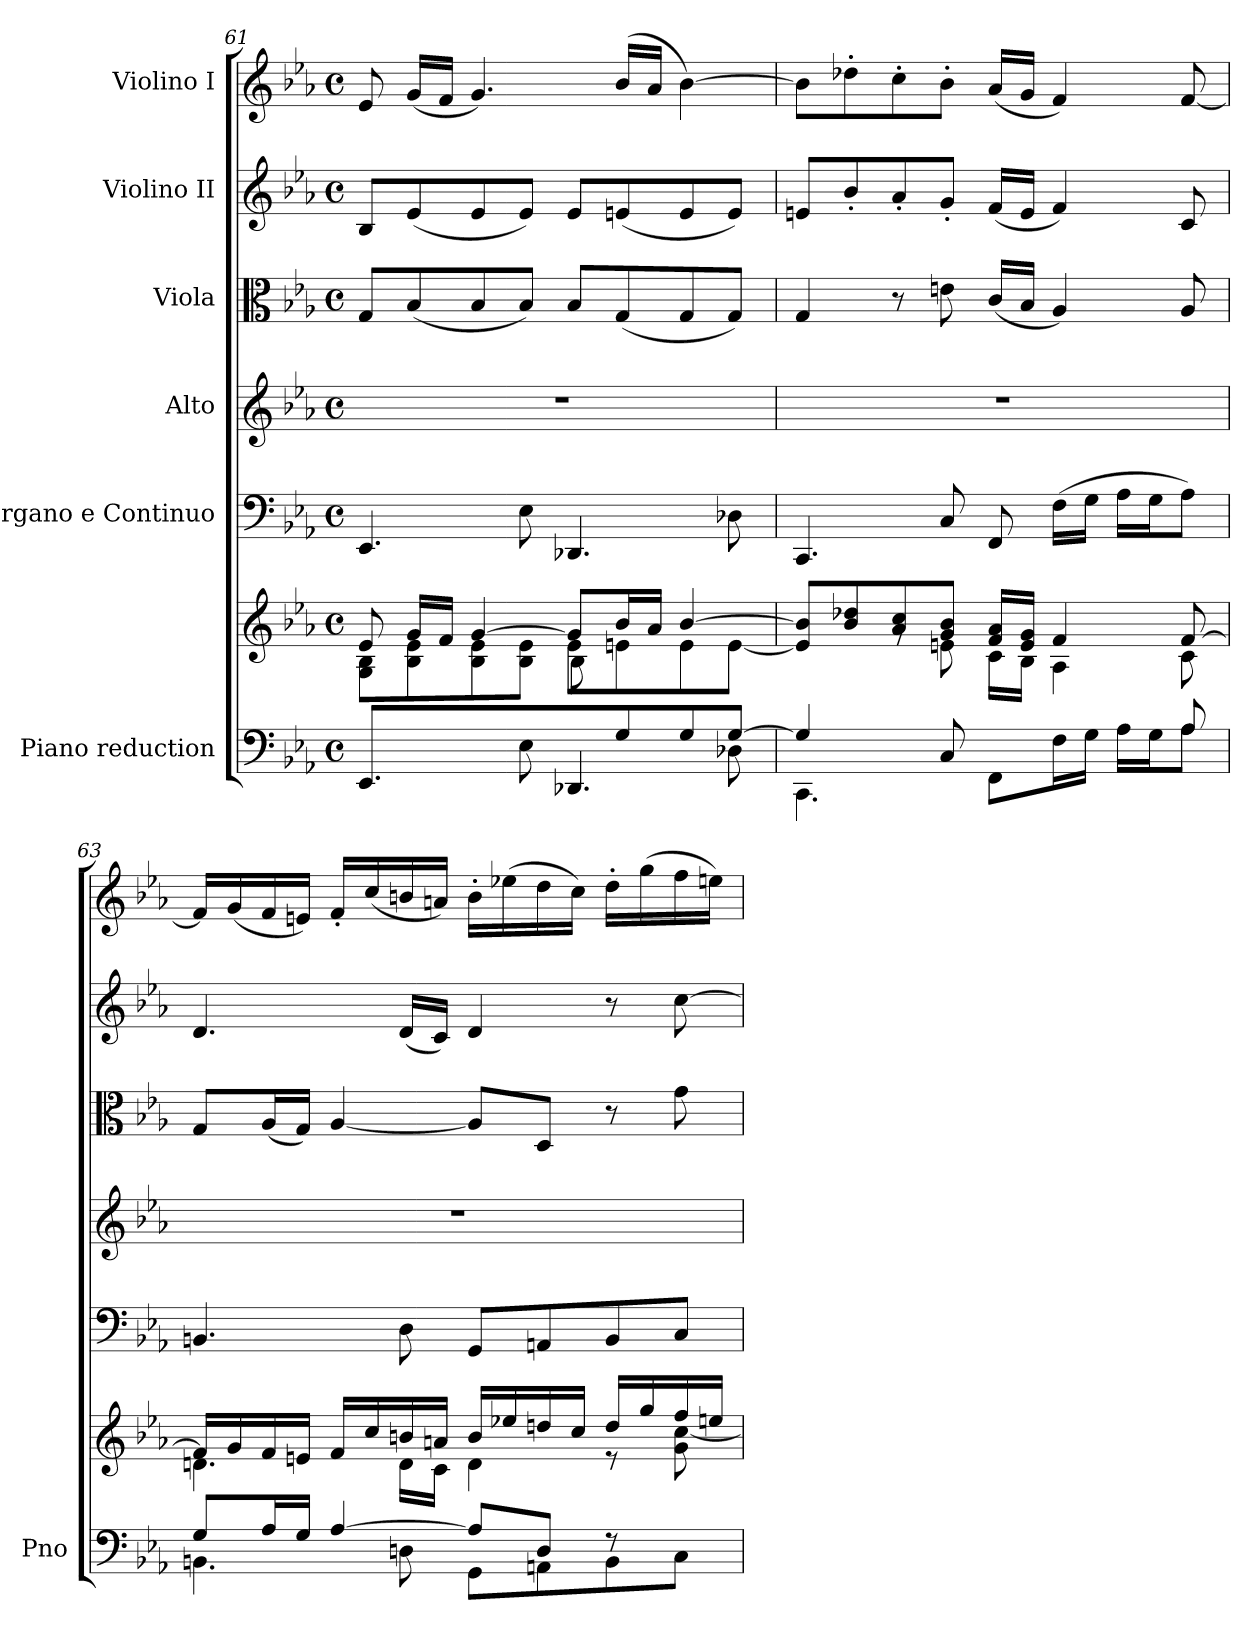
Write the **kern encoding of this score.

**kern	**kern	**kern	**kern	**kern	**kern	**kern
*part6	*part6	*part5	*part4	*part3	*part2	*part1
*staff7	*staff6	*staff5	*staff4	*staff3	*staff2	*staff1
*I"Piano reduction	*	*I"Organo e Continuo	*I"Alto	*I"Viola	*I"Violino II	*I"Violino I
*I'Pno	*	*	*	*	*	*
*clefF4	*clefG2	*clefF4	*clefG2	*clefC3	*clefG2	*clefG2
*k[b-e-a-]	*k[b-e-a-]	*k[b-e-a-]	*k[b-e-a-]	*k[b-e-a-]	*k[b-e-a-]	*k[b-e-a-]
*M4/4	*M4/4	*M4/4	*M4/4	*M4/4	*M4/4	*M4/4
*met(c)	*met(c)	*met(c)	*met(c)	*met(c)	*met(c)	*met(c)
=61	=61	=61	=61	=61	=61	=61
*^	*^	*	*	*	*	*
*	*	*	*^	*	*	*	*	*
4.EE-/	4.ryy	8e-/	8G\ 8B-\L	2ryy	4.EE-/	1r	8G/L	8B-/L	8e-/
.	.	16g/LL	8B-\ 8e-\	.	.	.	(<8B-/	(<8e-/	(<16g/LL
.	.	16f/JJ	.	.	.	.	.	.	16f/JJ
.	.	[4g/	8B-\ 8e-\	.	.	.	8B-/	8e-/	4.g/)
8ryy	8E-\	.	8B-\ 8e-\J	.	8E-\	.	8B-/J)	8e-/J)	.
8ryy	4.DD-X/	8g/L]	8e-\L	8B-\L	4.DD-X/	.	8B-/L	8e-/L	.
8G/	.	16b-/L	8en\	4.ryy	.	.	(<8G/	(<8en/	(>16b-/LL
.	.	16a-/JJ	.	.	.	.	.	.	16a-/JJ
8G/	.	[4b-/	8e\	.	.	.	8G/	8e/	[4b-\)
[8G/J	8D-X\	.	[8e\J	.	8D-X\	.	8G/J)	8e/J)	.
*	*	*	*v	*v	*	*	*	*	*
=62	=62	=62	=62	=62	=62	=62	=62	=62
*	*^	*	*	*	*	*	*	*
4G/]	2ryy	4.CC\	8e/] 8b-/]L	4ryy	4.CC/	1r	4G/	8en/L	8b-\L]
.	.	.	8b-/ 8dd-X/	.	.	.	.	8b-'/	8dd-X'\
2.ryy	.	.	8a-/ 8cc/	8rg	.	.	8r	8a-'/	8cc'\
.	.	8C/	8g/ 8b-/J	8en\	8C/	.	8en\	8g'/J	8b-'\J
.	4ryy	8FF\L	16f/ 16a-/LL	16c\LL	8FF/	.	(<16c/LL	(<16f/LL	(<16a-/LL
.	.	.	16e/ 16g/JJ	16B-\JJ	.	.	16B-/JJ	16e/JJ	16g/JJ
.	.	16F\L	4f/	4A-\	(>16F\LL	.	4A-/)	4f/)	4f/)
.	.	16G\JJ	.	.	16G\JJ	.	.	.	.
.	8ryy	16A-\LL	.	.	16A-\LL	.	.	.	.
.	.	16G\J	.	.	16G\J	.	.	.	.
.	8A-/	8A-\J	[8f/	8c\	8A-\J)	.	8A-/	8c/	[8f/
*	*v	*v	*	*	*	*	*	*	*
!!LO:LB:g=z
=63	=63	=63	=63	=63	=63	=63	=63	=63
8G/L	4.BBn\	16f/LL]	4.dn\	4.BBn/	1r	8G/L	4.d/	16f/LL]
.	.	16g/	.	.	.	.	.	(<16g/
16A-/L	.	16f/	.	.	.	(<16A-/L	.	16f/
16G/JJ	.	16en/JJ	.	.	.	16G/JJ)	.	16en/JJ)
[4A-/	.	16f/LL	.	.	.	[4A-/	.	16f'/LL
.	.	16cc/	.	.	.	.	.	(<16cc/
.	8Dn\	16bn/	16d\LL	8D\	.	.	(<16d/LL	16bn/
.	.	16an/JJ	16c\JJ	.	.	.	16c/JJ)	16an/JJ)
8A-/L]	8GG\L	16b/LL	4d\	8GG/L	.	8A-/L]	4d/	16b'\LL
.	.	16ee-X/	.	.	.	.	.	(>16ee-X\
8D/J	8AAn\	16ddn/	.	8AAn/	.	8D/J	.	16dd\
.	.	16cc/JJ	.	.	.	.	.	16cc\JJ)
8r	8BB\	16dd/LL	8r	8BB/	.	8r	8r	16dd'\LL
.	.	16gg/	.	.	.	.	.	(>16gg\
8ryy	8C\J	16ff/	8g\ [8cc\	8C/J	.	8g\	[8cc\	16ff\
.	.	16een/JJ	.	.	.	.	.	16een\JJ)
*v	*v	*	*	*	*	*	*	*
*	*v	*v	*	*	*	*	*
=	=	=	=	=	=	=
*-	*-	*-	*-	*-	*-	*-
